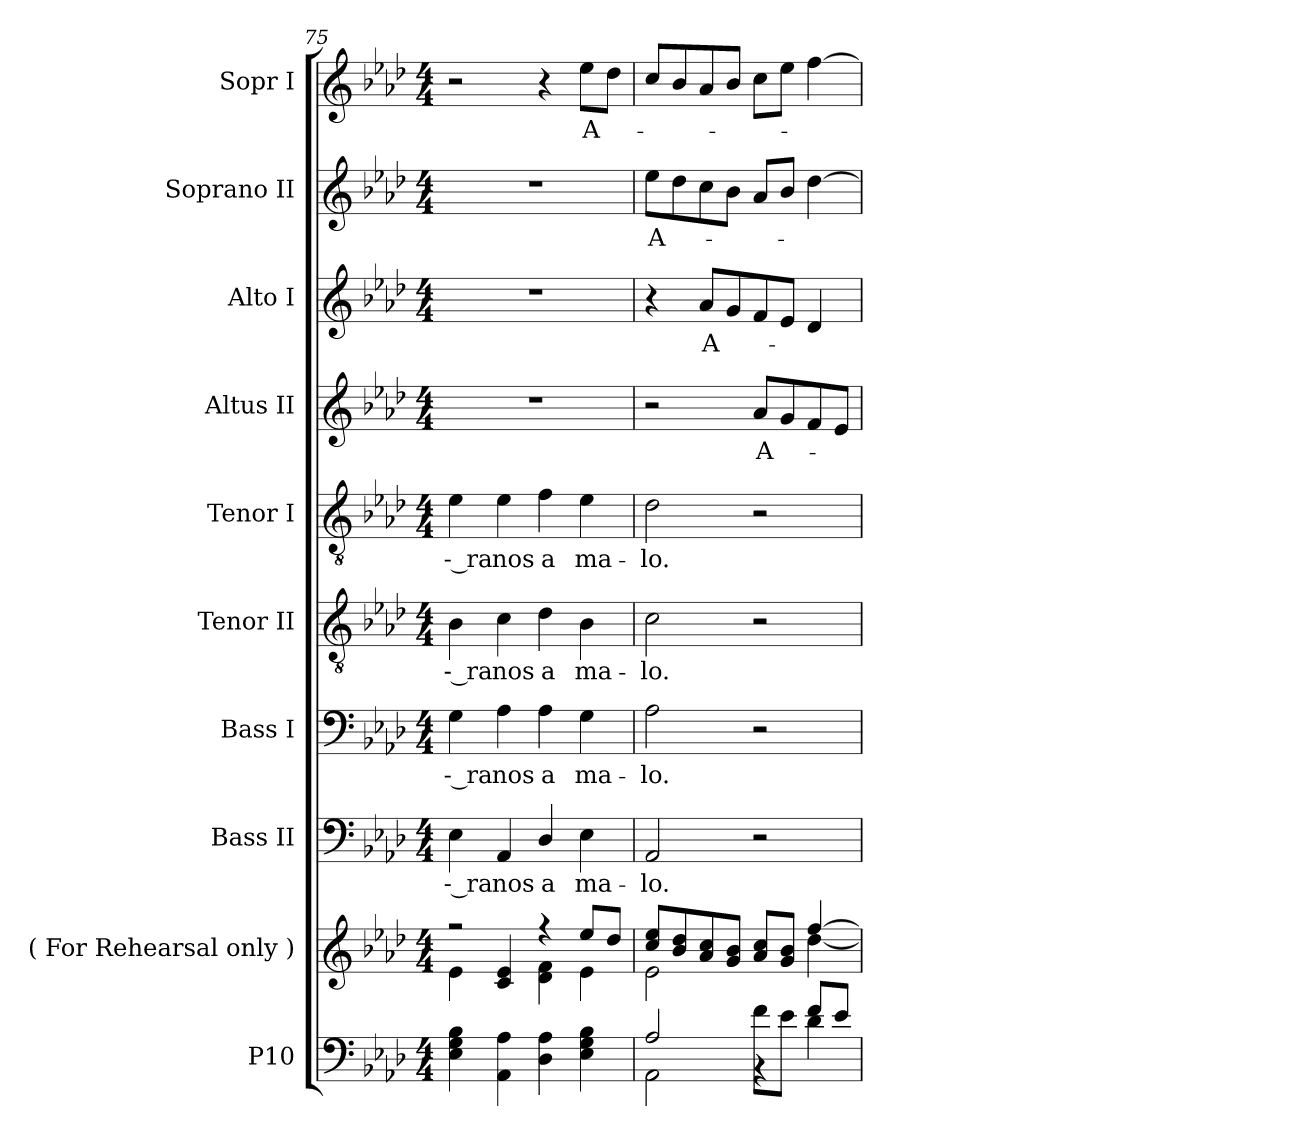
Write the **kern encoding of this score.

**kern	**kern	**kern	**text	**kern	**text	**kern	**text	**kern	**text	**kern	**text	**kern	**text	**kern	**text	**kern	**text
*part10	*part9	*part8	*part8	*part7	*part7	*part6	*part6	*part5	*part5	*part4	*part4	*part3	*part3	*part2	*part2	*part1	*part1
*staff10	*staff9	*staff8	*staff8	*staff7	*staff7	*staff6	*staff6	*staff5	*staff5	*staff4	*staff4	*staff3	*staff3	*staff2	*staff2	*staff1	*staff1
*I"P10	*I"( For Rehearsal  only )	*I"Bass II	*	*I"Bass I	*	*I"Tenor II	*	*I"Tenor I	*	*I"Altus II	*	*I"Alto I	*	*I"Soprano II	*	*I"Sopr I	*
*	*I'Reh.	*I'B-II	*	*I'B-I	*	*I'T-II	*	*I'T-I	*	*I'A-II	*	*I'A-I	*	*I'S-II	*	*I'S-I	*
!!LO:PB:g=z
*clefF4	*clefG2	*clefF4	*	*clefF4	*	*clefGv2	*	*clefGv2	*	*clefG2	*	*clefG2	*	*clefG2	*	*clefG2	*
*	*	*	*	*	*	*ITrd7c12	*	*ITrd7c12	*	*	*	*	*	*	*	*	*
*k[b-e-a-d-]	*k[b-e-a-d-]	*k[b-e-a-d-]	*	*k[b-e-a-d-]	*	*k[b-e-a-d-]	*	*k[b-e-a-d-]	*	*k[b-e-a-d-]	*	*k[b-e-a-d-]	*	*k[b-e-a-d-]	*	*k[b-e-a-d-]	*
*A-:	*A-:	*A-:	*	*A-:	*	*A-:	*	*A-:	*	*A-:	*	*A-:	*	*A-:	*	*A-:	*
*M4/4	*M4/4	*M4/4	*	*M4/4	*	*M4/4	*	*M4/4	*	*M4/4	*	*M4/4	*	*M4/4	*	*M4/4	*
=75	=75	=75	=75	=75	=75	=75	=75	=75	=75	=75	=75	=75	=75	=75	=75	=75	=75
*	*^	*	*	*	*	*	*	*	*	*	*	*	*	*	*	*	*
!	!	!	!	!LO:LY:b:color=#000000	!	!	!	!	!	!	!	!	!	!	!	!	!	!
!	!	!	!	!	!	!LO:LY:b:color=#000000	!	!	!	!	!	!	!	!	!	!	!	!
!	!	!	!	!	!	!	!	!LO:LY:b:color=#000000	!	!	!	!	!	!	!	!	!	!
!	!	!	!	!	!	!	!	!	!	!LO:LY:b:color=#000000	!	!	!	!	!	!	!	!
4E-i\ 4Gi 4B-i	2r	4e-i\	4E-i\	-- ra	4Gi\	-- ra	4BB-i\	-- ra	4E-i\	-- ra	1r	.	1r	.	1r	.	2r	.
!	!	!	!	!LO:LY:b:color=#000000	!	!	!	!	!	!	!	!	!	!	!	!	!	!
!	!	!	!	!	!	!LO:LY:b:color=#000000	!	!	!	!	!	!	!	!	!	!	!	!
!	!	!	!	!	!	!	!	!LO:LY:b:color=#000000	!	!	!	!	!	!	!	!	!	!
!	!	!	!	!	!	!	!	!	!	!LO:LY:b:color=#000000	!	!	!	!	!	!	!	!
4AA-i\ 4A-i	.	4ci/ 4e-i	4AA-i/	nos	4A-i\	nos	4Ci\	nos	4E-i\	nos	.	.	.	.	.	.	.	.
!	!	!	!	!LO:LY:b:color=#000000	!	!	!	!	!	!	!	!	!	!	!	!	!	!
!	!	!	!	!	!	!LO:LY:b:color=#000000	!	!	!	!	!	!	!	!	!	!	!	!
!	!	!	!	!	!	!	!	!LO:LY:b:color=#000000	!	!	!	!	!	!	!	!	!	!
!	!	!	!	!	!	!	!	!	!	!LO:LY:b:color=#000000	!	!	!	!	!	!	!	!
4D-i\ 4A-i	4r	4d-i\ 4fi	4D-i/	a	4A-i\	a	4D-i\	a	4Fi\	a	.	.	.	.	.	.	4r	.
!	!	!	!	!LO:LY:b:color=#000000	!	!	!	!	!	!	!	!	!	!	!	!	!	!
!	!	!	!	!	!	!LO:LY:b:color=#000000	!	!	!	!	!	!	!	!	!	!	!	!
!	!	!	!	!	!	!	!	!LO:LY:b:color=#000000	!	!	!	!	!	!	!	!	!	!
!	!	!	!	!	!	!	!	!	!	!LO:LY:b:color=#000000	!	!	!	!	!	!	!	!
!	!	!	!	!	!	!	!	!	!	!	!	!	!	!	!	!	!	!LO:LY:b:color=#000000
4E-i\ 4Gi 4B-i	8ee-i/L	4e-i\	4E-i\	ma-	4Gi\	ma-	4BB-i\	ma-	4E-i\	ma-	.	.	.	.	.	.	8ee-i\L	A-
.	8dd-i/J	.	.	.	.	.	.	.	.	.	.	.	.	.	.	.	8dd-i\J	.
=76	=76	=76	=76	=76	=76	=76	=76	=76	=76	=76	=76	=76	=76	=76	=76	=76	=76	=76
*^	*	*^	*	*	*	*	*	*	*	*	*	*	*	*	*	*	*	*
!	!	!	!	!	!	!LO:LY:b:color=#000000	!	!	!	!	!	!	!	!	!	!	!	!	!	!
!	!	!	!	!	!	!	!	!LO:LY:b:color=#000000	!	!	!	!	!	!	!	!	!	!	!	!
!	!	!	!	!	!	!	!	!	!	!LO:LY:b:color=#000000	!	!	!	!	!	!	!	!	!	!
!	!	!	!	!	!	!	!	!	!	!	!	!LO:LY:b:color=#000000	!	!	!	!	!	!	!	!
!	!	!	!	!	!	!	!	!	!	!	!	!	!	!	!	!	!	!LO:LY:b:color=#000000	!	!
2A-i/	2AA-i\	8cci/ 8ee-iL	2e-i\	2ryy	2AA-i/	-lo.	2A-i\	-lo.	2Ci\	-lo.	2D-i\	-lo.	2r	.	4r	.	8ee-i\L	A-	8cci/L	.
.	.	8b-i/ 8dd-i	.	.	.	.	.	.	.	.	.	.	.	.	.	.	8dd-i\	.	8b-i/	.
!	!	!	!	!	!	!	!	!	!	!	!	!	!	!	!	!LO:LY:b:color=#000000	!	!	!	!
.	.	8a-i/ 8cci	.	.	.	.	.	.	.	.	.	.	.	.	8a-i/L	A-	8cci\	.	8a-i/	.
.	.	8gi/ 8b-iJ	.	.	.	.	.	.	.	.	.	.	.	.	8gi/	.	8b-i\J	.	8b-i/J	.
!	!	!	!	!	!	!	!	!	!	!	!	!	!	!LO:LY:b:color=#000000	!	!	!	!	!	!
8fi\L	4r	8a-i/ 8cciL	4ryy	4ryy	2r	.	2r	.	2r	.	2r	.	8a-i/L	A-	8fi/	.	8a-i/L	.	8cci\L	.
8e-i\J	.	8gi/ 8b-iJ	.	.	.	.	.	.	.	.	.	.	8gi/	.	8e-i/J	.	8b-i/J	.	8ee-i\J	.
8fi/L	4d-i\	[4ffi/	[4dd-i\	4ryy	.	.	.	.	.	.	.	.	8fi/	.	4d-i/	.	[4dd-i\	.	[4ffi\	.
8e-i/J	.	.	.	.	.	.	.	.	.	.	.	.	8e-i/J	.	.	.	.	.	.	.
*v	*v	*	*	*	*	*	*	*	*	*	*	*	*	*	*	*	*	*	*	*
*	*v	*v	*v	*	*	*	*	*	*	*	*	*	*	*	*	*	*	*	*
=	=	=	=	=	=	=	=	=	=	=	=	=	=	=	=	=	=
*-	*-	*-	*-	*-	*-	*-	*-	*-	*-	*-	*-	*-	*-	*-	*-	*-	*-
